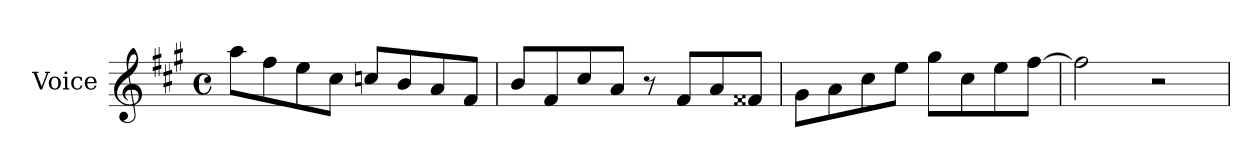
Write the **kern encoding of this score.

**kern
*part1
*staff1
*I"Voice
*I'Voice
*clefG2
*k[f#c#g#]
*M4/4
*met(c)
=1
8aa\L
8ff#\
8ee\
8cc#\J
8ccn/L
8b/
8a/
8f#/J
=2
8b/L
8f#/
8cc#/
8a/J
8r
8f#/L
8a/
8f##X/J
=3
8g#\L
8a\
8cc#\
8ee\J
8gg#\L
8cc#\
8ee\
[>8ff#\J
=4
2ff#\]
2rcc
=
*-
